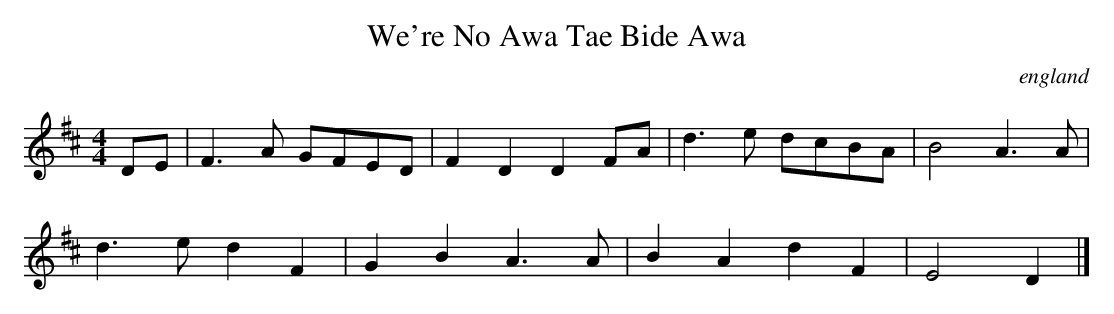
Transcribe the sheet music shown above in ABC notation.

X:1
T:We're No Awa Tae Bide Awa
O:england
M:4/4
L:1/8
K:D
DE|F3 A GFED|F2 D2 D2 FA|d3 e dcBA|B4 A3 A|
d3 e d2 F2|G2 B2 A3 A|B2 A2 d2 F2|E4 D2|]
